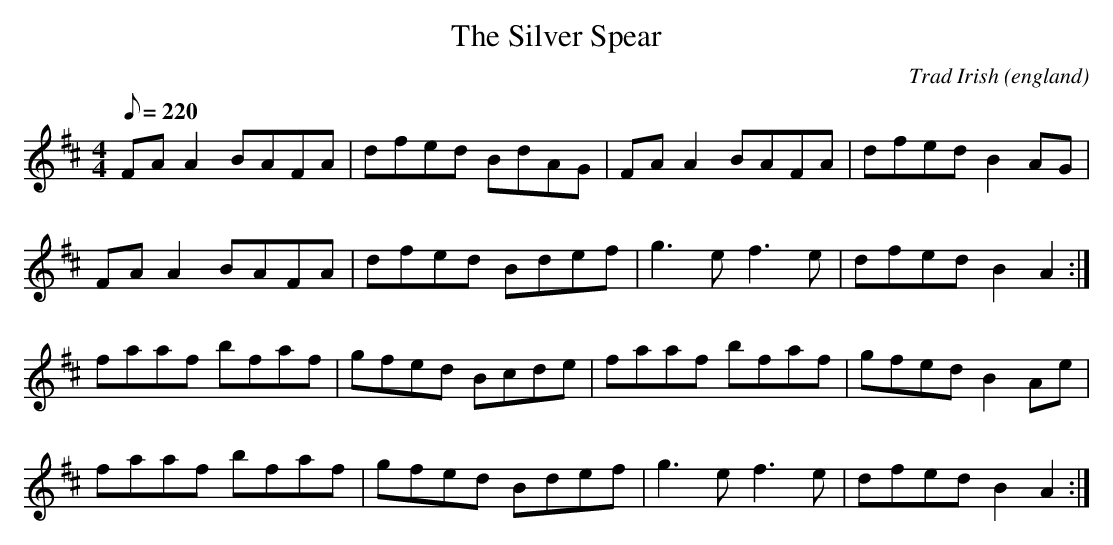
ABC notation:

X:1
T:The Silver Spear
O:england
M:4/4
L:1/8
Q:1/8=220
C:Trad Irish
K:D
FA A2 BAFA|dfed BdAG|FA A2 BAFA|dfed B2 AG|
FA A2 BAFA|dfed Bdef|g3 e f3 e|dfed B2 A2:|
faaf bfaf|gfed Bcde|faaf bfaf|gfed B2 Ae|
faaf bfaf|gfed Bdef|g3 e f3 e|dfed B2 A2:|
